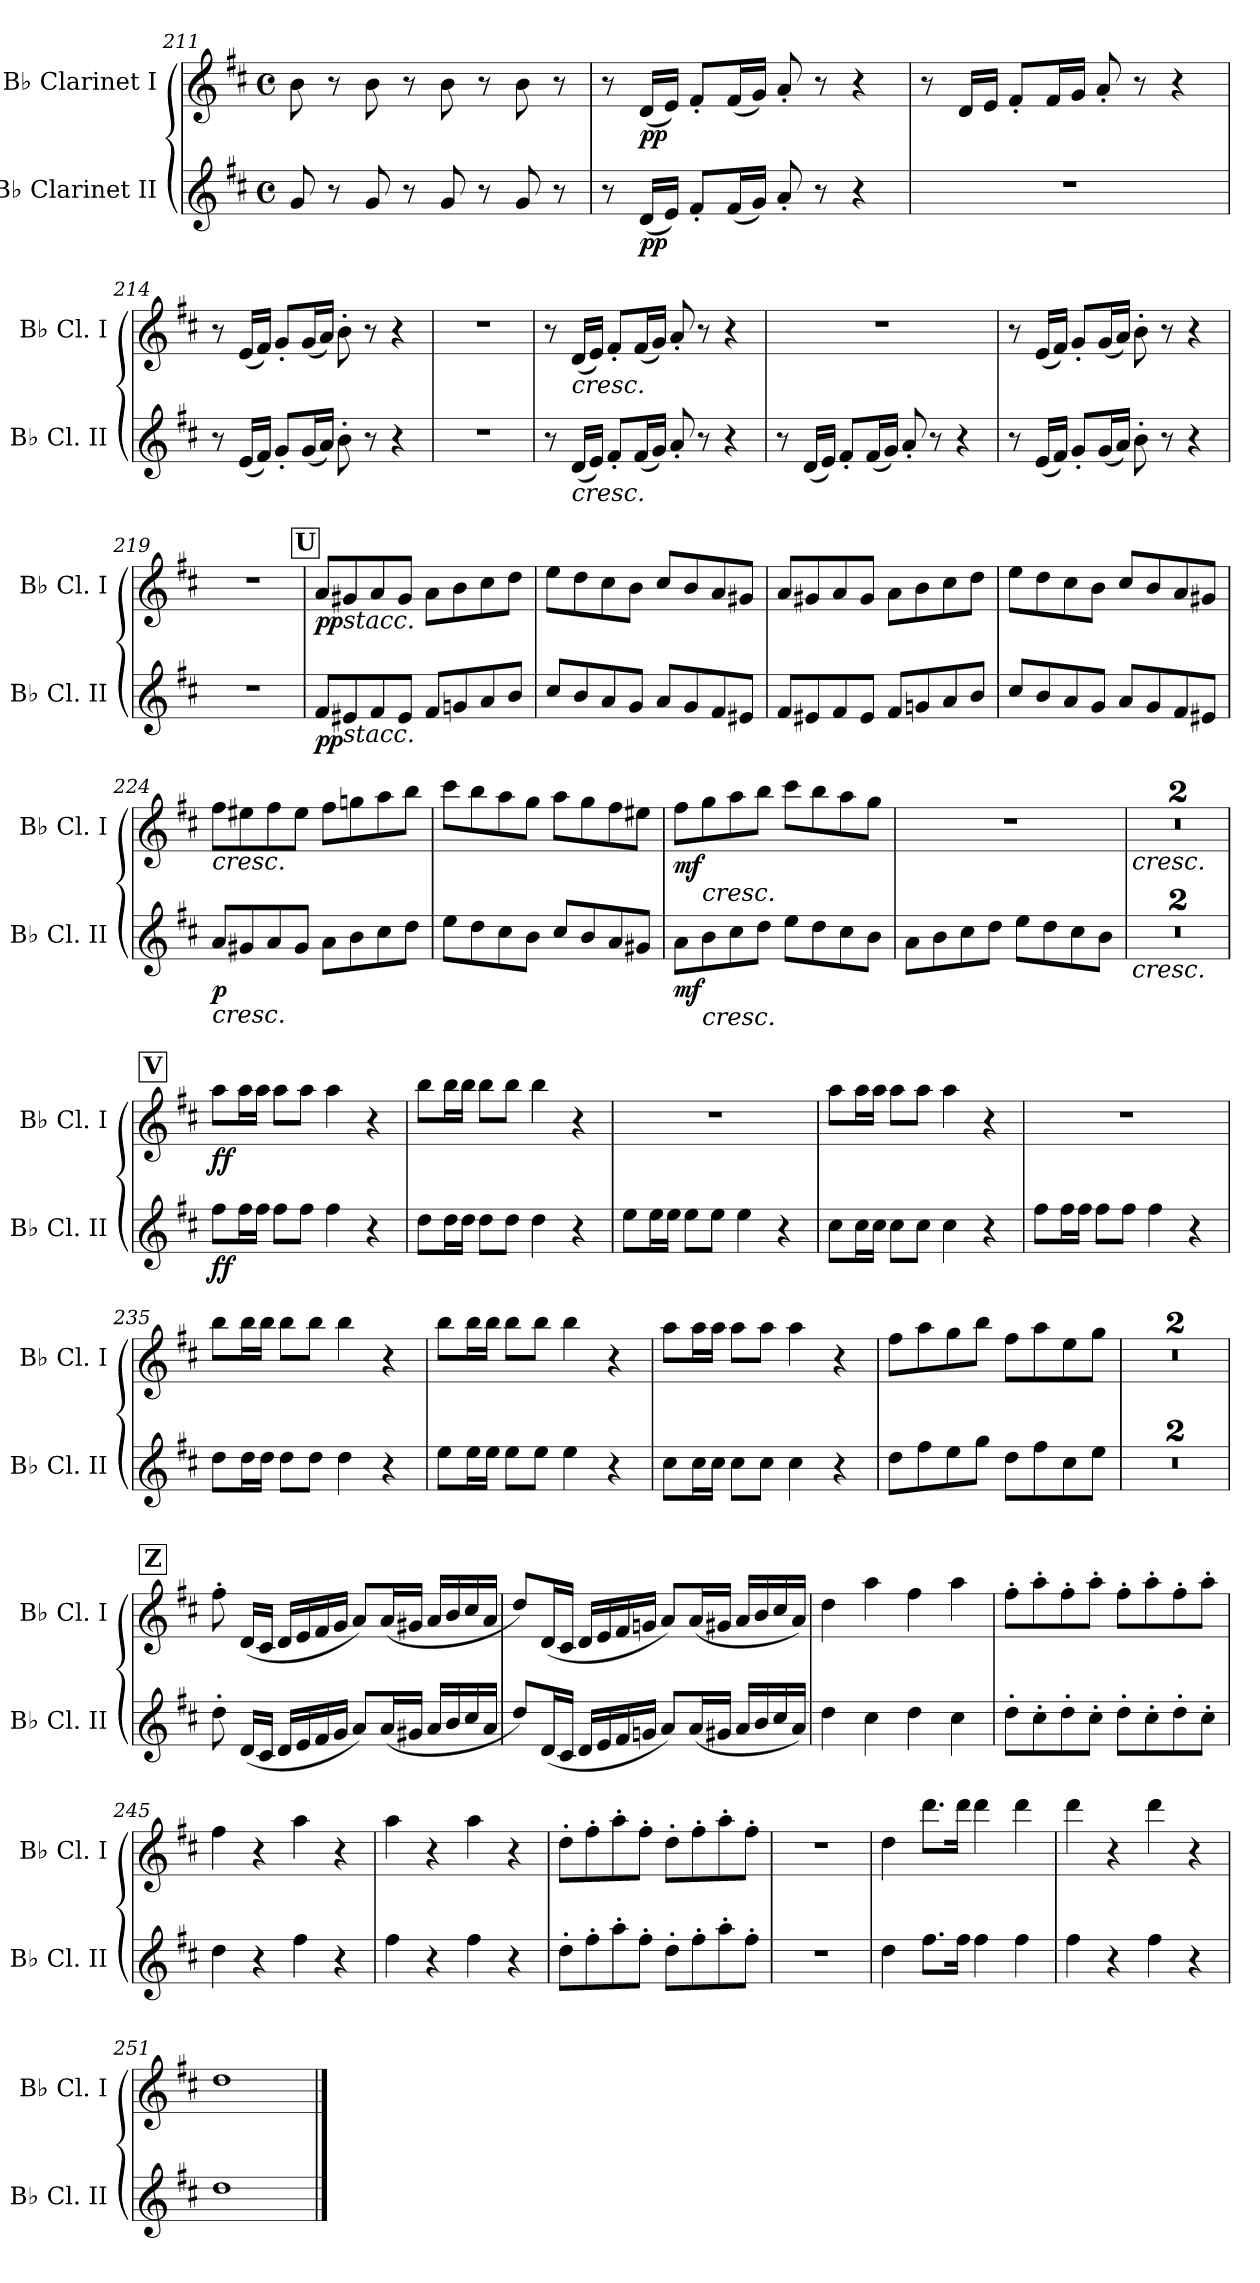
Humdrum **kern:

**kern	**dynam	**kern	**dynam
*part2	*part2	*part1	*part1
*staff2	*staff2	*staff1	*staff1
*I"B♭ Clarinet II	*	*I"B♭ Clarinet I	*
*I'B♭ Cl. II	*	*I'B♭ Cl. I	*
*clefG2	*	*clefG2	*
*ITrd1c2	*	*ITrd1c2	*
*k[]	*	*k[]	*
*M4/4	*	*M4/4	*
*met(c)	*	*met(c)	*
=211	=211	=211	=211
8f/	.	8a\	.
8r	.	8r	.
8f/	.	8a\	.
8r	.	8r	.
8f/	.	8a\	.
8r	.	8r	.
8f/	.	8a\	.
8r	.	8r	.
!!LO:LB:g=z
=212	=212	=212	=212
8r	.	8r	.
!	!LO:DY:b	!	!LO:DY:b
(<16c/LL	pp	(<16c/LL	pp
16d/JJ)	.	16d/JJ)	.
8e'/L	.	8e'/L	.
(<16e/L	.	(<16e/L	.
16f/JJ)	.	16f/JJ)	.
8g'/	.	8g'/	.
8r	.	8r	.
4r	.	4r	.
=213	=213	=213	=213
1r	.	8r	.
.	.	16c/LL	.
.	.	16d/JJ	.
.	.	8e'/L	.
.	.	16e/L	.
.	.	16f/JJ	.
.	.	8g'/	.
.	.	8r	.
.	.	4r	.
=214	=214	=214	=214
8r	.	8r	.
(<16d/LL	.	(<16d/LL	.
16e/JJ)	.	16e/JJ)	.
8f'/L	.	8f'/L	.
(<16f/L	.	(<16f/L	.
16g/JJ)	.	16g/JJ)	.
8a'\	.	8a'\	.
8r	.	8r	.
4r	.	4r	.
=215	=215	=215	=215
1r	.	1r	.
=216	=216	=216	=216
8r	.	8r	.
!	!	!LO:TX:b:i:t=cresc.	!
!LO:TX:b:i:t=cresc.	!	!	!
(<16c/LL	.	(<16c/LL	.
16d/JJ)	.	16d/JJ)	.
8e'/L	.	8e'/L	.
(<16e/L	.	(<16e/L	.
16f/JJ)	.	16f/JJ)	.
8g'/	.	8g'/	.
8r	.	8r	.
4r	.	4r	.
!!LO:LB:g=z
=217	=217	=217	=217
8r	.	1r	.
(<16c/LL	.	.	.
16d/JJ)	.	.	.
8e'/L	.	.	.
(<16e/L	.	.	.
16f/JJ)	.	.	.
8g'/	.	.	.
8r	.	.	.
4r	.	.	.
=218	=218	=218	=218
8r	.	8r	.
(<16d/LL	.	(<16d/LL	.
16e/JJ)	.	16e/JJ)	.
8f'/L	.	8f'/L	.
(<16f/L	.	(<16f/L	.
16g/JJ)	.	16g/JJ)	.
8a'\	.	8a'\	.
8r	.	8r	.
4r	.	4r	.
=219	=219	=219	=219
1r	.	1r	.
!!LO:REH:place=s1:a:B:fs=12:t=U
=220	=220	=220	=220
!	!LO:DY:b	!	!LO:DY:b
8e/L	pp	8g/L	pp
!	!	!LO:TX:b:i:t=stacc.	!
!LO:TX:b:i:t=stacc.	!	!	!
8d#X/	.	8f#X/	.
8e/	.	8g/	.
8d#/J	.	8f#/J	.
8e/L	.	8g\L	.
8fn/	.	8a\	.
8g/	.	8b\	.
8a/J	.	8cc\J	.
=221	=221	=221	=221
8b/L	.	8dd\L	.
8a/	.	8cc\	.
8g/	.	8b\	.
8f/J	.	8a\J	.
8g/L	.	8b/L	.
8f/	.	8a/	.
8e/	.	8g/	.
8d#X/J	.	8f#X/J	.
!!LO:PB:g=z
=222	=222	=222	=222
8e/L	.	8g/L	.
8d#X/	.	8f#X/	.
8e/	.	8g/	.
8d#/J	.	8f#/J	.
8e/L	.	8g\L	.
8fn/	.	8a\	.
8g/	.	8b\	.
8a/J	.	8cc\J	.
=223	=223	=223	=223
8b/L	.	8dd\L	.
8a/	.	8cc\	.
8g/	.	8b\	.
8f/J	.	8a\J	.
8g/L	.	8b/L	.
8f/	.	8a/	.
8e/	.	8g/	.
8d#X/J	.	8f#X/J	.
=224	=224	=224	=224
!	!	!LO:TX:b:i:t=cresc.	!
!LO:TX:b:i:t=cresc.	!	!	!
!	!LO:DY:b	!	!
8g/L	p	8ee\L	.
8f#X/	.	8dd#X\	.
8g/	.	8ee\	.
8f#/J	.	8dd#\J	.
8g\L	.	8ee\L	.
8a\	.	8ffn\	.
8b\	.	8gg\	.
8cc\J	.	8aa\J	.
=225	=225	=225	=225
8dd\L	.	8bb\L	.
8cc\	.	8aa\	.
8b\	.	8gg\	.
8a\J	.	8ff\J	.
8b/L	.	8gg\L	.
8a/	.	8ff\	.
8g/	.	8ee\	.
8f#X/J	.	8dd#X\J	.
!!LO:LB:g=z
=226	=226	=226	=226
!	!LO:DY:b	!	!LO:DY:b
8g\L	mf	8ee\L	mf
!	!	!LO:TX:b:i:t=cresc.	!
!LO:TX:b:i:t=cresc.	!	!	!
8a\	.	8ff\	.
8b\	.	8gg\	.
8cc\J	.	8aa\J	.
8dd\L	.	8bb\L	.
8cc\	.	8aa\	.
8b\	.	8gg\	.
8a\J	.	8ff\J	.
=227	=227	=227	=227
8g\L	.	1r	.
8a\	.	.	.
8b\	.	.	.
8cc\J	.	.	.
8dd\L	.	.	.
8cc\	.	.	.
8b\	.	.	.
8a\J	.	.	.
=228	=228	=228	=228
!	!	!LO:TX:b:i:t=cresc.	!
!LO:TX:b:i:t=cresc.	!	!	!
!	!LO:DY:b	!	!LO:DY:b
1r	f	1r	f
=229	=229	=229	=229
1r	.	1r	.
!!LO:REH:place=s1:a:B:fs=12:t=V
=230	=230	=230	=230
!	!LO:DY:b	!	!LO:DY:b
8ee\L	ff	8gg\L	ff
16ee\L	.	16gg\L	.
16ee\JJ	.	16gg\JJ	.
8ee\L	.	8gg\L	.
8ee\J	.	8gg\J	.
4ee\	.	4gg\	.
4r	.	4r	.
!!LO:LB:g=z
=231	=231	=231	=231
8cc\L	.	8aa\L	.
16cc\L	.	16aa\L	.
16cc\JJ	.	16aa\JJ	.
8cc\L	.	8aa\L	.
8cc\J	.	8aa\J	.
4cc\	.	4aa\	.
4r	.	4r	.
=232	=232	=232	=232
8dd\L	.	1r	.
16dd\L	.	.	.
16dd\JJ	.	.	.
8dd\L	.	.	.
8dd\J	.	.	.
4dd\	.	.	.
4r	.	.	.
=233	=233	=233	=233
8b\L	.	8gg\L	.
16b\L	.	16gg\L	.
16b\JJ	.	16gg\JJ	.
8b\L	.	8gg\L	.
8b\J	.	8gg\J	.
4b\	.	4gg\	.
4r	.	4r	.
=234	=234	=234	=234
8ee\L	.	1r	.
16ee\L	.	.	.
16ee\JJ	.	.	.
8ee\L	.	.	.
8ee\J	.	.	.
4ee\	.	.	.
4r	.	.	.
!!LO:LB:g=z
=235	=235	=235	=235
8cc\L	.	8aa\L	.
16cc\L	.	16aa\L	.
16cc\JJ	.	16aa\JJ	.
8cc\L	.	8aa\L	.
8cc\J	.	8aa\J	.
4cc\	.	4aa\	.
4r	.	4r	.
=236	=236	=236	=236
8dd\L	.	8aa\L	.
16dd\L	.	16aa\L	.
16dd\JJ	.	16aa\JJ	.
8dd\L	.	8aa\L	.
8dd\J	.	8aa\J	.
4dd\	.	4aa\	.
4r	.	4r	.
=237	=237	=237	=237
8b\L	.	8gg\L	.
16b\L	.	16gg\L	.
16b\JJ	.	16gg\JJ	.
8b\L	.	8gg\L	.
8b\J	.	8gg\J	.
4b\	.	4gg\	.
4r	.	4r	.
=238	=238	=238	=238
8cc\L	.	8ee\L	.
8ee\	.	8gg\	.
8dd\	.	8ff\	.
8ff\J	.	8aa\J	.
8cc\L	.	8ee\L	.
8ee\	.	8gg\	.
8b\	.	8dd\	.
8dd\J	.	8ff\J	.
=239	=239	=239	=239
1r	.	1r	.
=240	=240	=240	=240
1r	.	1r	.
!!LO:LB:g=z
!!LO:REH:place=s1:a:B:fs=12:t=Z
=241	=241	=241	=241
8cc'\	.	8ee'\	.
(<16c/LL	.	(<16c/LL	.
16B/JJ	.	16B/JJ	.
16c/LL	.	16c/LL	.
16d/	.	16d/	.
16e/	.	16e/	.
16f/JJ	.	16f/JJ	.
8g/L)	.	8g/L)	.
(<16g/L	.	(<16g/L	.
16f#X/JJ	.	16f#X/JJ	.
16g/LL	.	16g/LL	.
16a/	.	16a/	.
16b/	.	16b/	.
16g/JJ	.	16g/JJ	.
=242	=242	=242	=242
8cc/L)	.	8cc/L)	.
(<16c/L	.	(<16c/L	.
16B/JJ	.	16B/JJ	.
16c/LL	.	16c/LL	.
16d/	.	16d/	.
16e/	.	16e/	.
16fn/JJ	.	16fn/JJ	.
8g/L)	.	8g/L)	.
(<16g/L	.	(<16g/L	.
16f#X/JJ	.	16f#X/JJ	.
16g/LL	.	16g/LL	.
16a/	.	16a/	.
16b/	.	16b/	.
16g/JJ)	.	16g/JJ)	.
=243	=243	=243	=243
4cc\	.	4cc\	.
4b\	.	4gg\	.
4cc\	.	4ee\	.
4b\	.	4gg\	.
=244	=244	=244	=244
8cc'\L	.	8ee'\L	.
8b'\	.	8gg'\	.
8cc'\	.	8ee'\	.
8b'\J	.	8gg'\J	.
8cc'\L	.	8ee'\L	.
8b'\	.	8gg'\	.
8cc'\	.	8ee'\	.
8b'\J	.	8gg'\J	.
!!LO:LB:g=z
=245	=245	=245	=245
4cc\	.	4ee\	.
4r	.	4r	.
4ee\	.	4gg\	.
4r	.	4r	.
=246	=246	=246	=246
4ee\	.	4gg\	.
4r	.	4r	.
4ee\	.	4gg\	.
4r	.	4r	.
=247	=247	=247	=247
8cc'\L	.	8cc'\L	.
8ee'\	.	8ee'\	.
8gg'\	.	8gg'\	.
8ee'\J	.	8ee'\J	.
8cc'\L	.	8cc'\L	.
8ee'\	.	8ee'\	.
8gg'\	.	8gg'\	.
8ee'\J	.	8ee'\J	.
=248	=248	=248	=248
1r	.	1r	.
=249	=249	=249	=249
4cc\	.	4cc\	.
8.ee\L	.	8.ccc\L	.
16ee\Jk	.	16ccc\Jk	.
4ee\	.	4ccc\	.
4ee\	.	4ccc\	.
=250	=250	=250	=250
4ee\	.	4ccc\	.
4r	.	4r	.
4ee\	.	4ccc\	.
4r	.	4r	.
=251	=251	=251	=251
1cc	.	1cc	.
==	==	==	==
*-	*-	*-	*-
